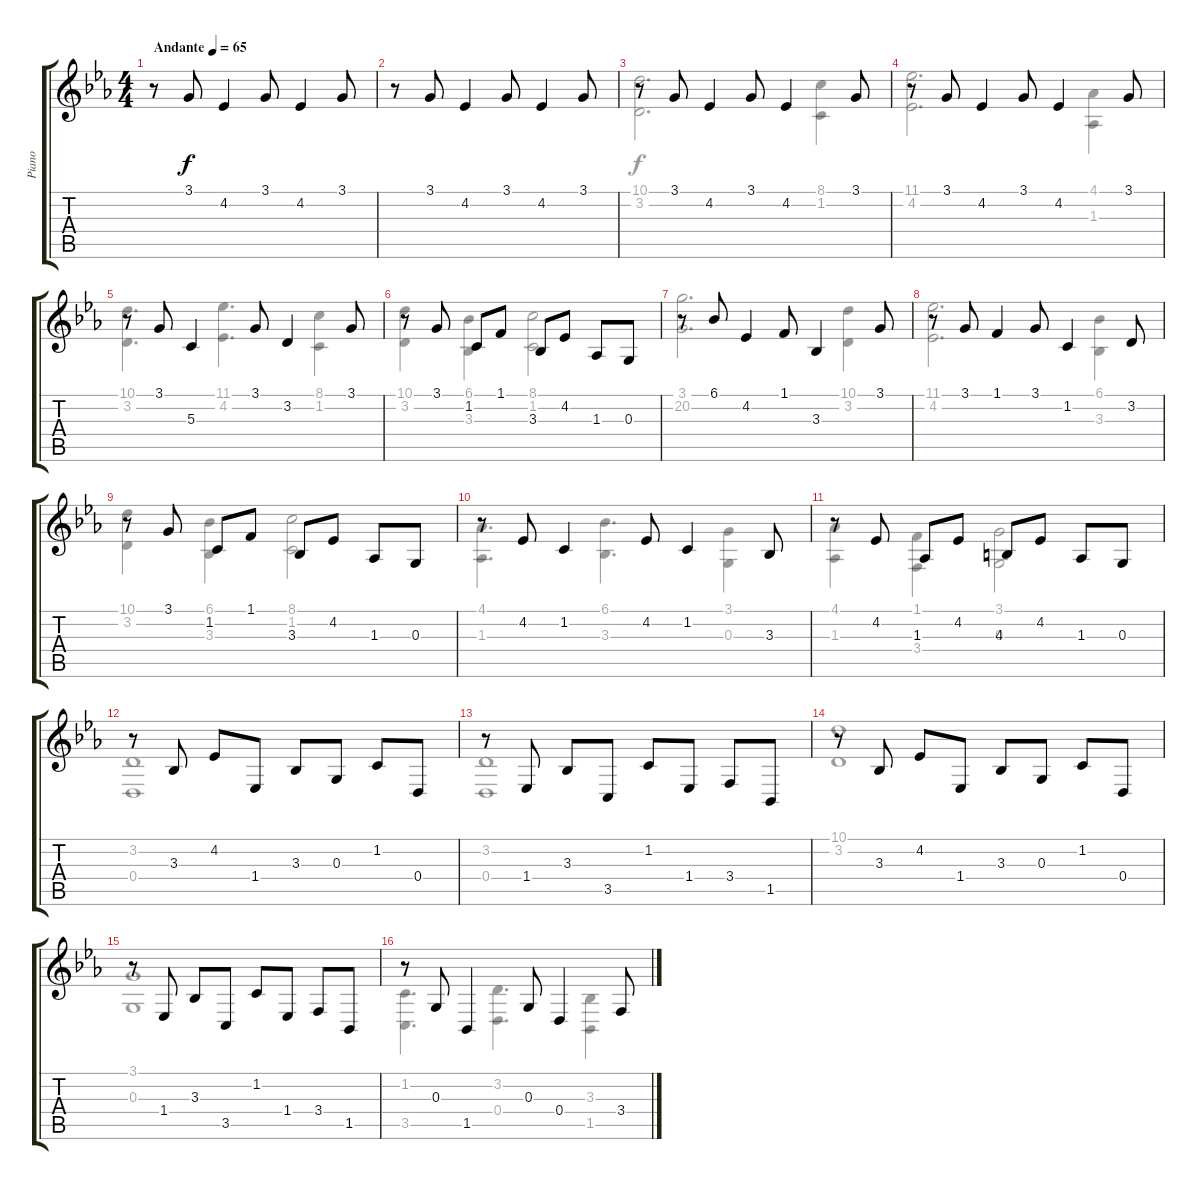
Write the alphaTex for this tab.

\track ("Piano" "Piano") {instrument acousticgrandpiano}
\staff {score tabs}
\tuning (E4 B3 G3 D3 A2 E2) {hide}
\voice
\ts (4 4)
\tempo (65 "Andante")
\clef g2
\ks cminor
r.8{dy f instrument acousticgrandpiano} 3.1.8 4.2.4 3.1.8 4.2.4 3.1.8 |
r.8 3.1.8 4.2.4 3.1.8 4.2.4 3.1.8 |
r.8 3.1.8 4.2.4 3.1.8 4.2.4 3.1.8 |
r.8 3.1.8 4.2.4 3.1.8 4.2.4 3.1.8 |
r.8 3.1.8 5.3.4 3.1.8 3.2.4 3.1.8 |
r.8 3.1.8 1.2.8 1.1.8 3.3.8 4.2.8 1.3.8 0.3.8 |
r.8 6.1.8 4.2.4 1.1.8 3.3.4 3.1.8 |
r.8 3.1.8 1.1.4 3.1.8 1.2.4 3.2.8 |
r.8 3.1.8 1.2.8 1.1.8 3.3.8 4.2.8 1.3.8 0.3.8 |
r.8 4.2.8 1.2.4 4.2.8 1.2.4 3.3.8 |
r.8 4.2.8 1.3.8 4.2.8 4.3.8 4.2.8 1.3.8 0.3.8 |
r.8 3.3.8 4.2.8 1.4.8 3.3.8 0.3.8 1.2.8 0.4.8 |
r.8 1.4.8 3.3.8 3.5.8 1.2.8 1.4.8 3.4.8 1.5.8 |
r.8 3.3.8 4.2.8 1.4.8 3.3.8 0.3.8 1.2.8 0.4.8 |
r.8 1.4.8 3.3.8 3.5.8 1.2.8 1.4.8 3.4.8 1.5.8 |
r.8 0.3.8 1.5.4 0.3.8 0.4.4 3.4.8
\voice
\clef g2
\ottava regular
\simile none
\ks cminor
|
|
(10.1 3.2).2{d} (8.1 1.2).4 |
(11.1 4.2).2{d} (4.1 1.3).4 |
(10.1 3.2).4{d} (11.1 4.2).4{d} (8.1 1.2).4 |
(10.1 3.2).4 (6.1 3.3).4 (8.1 1.2).2 |
(3.1 20.2).2{d} (10.1 3.2).4 |
(11.1 4.2).2{d} (6.1 3.3).4 |
(10.1 3.2).4 (6.1 3.3).4 (8.1 1.2).2 |
(4.1 1.3).4{d} (6.1 3.3).4{d} (3.1 0.3).4 |
(4.1 1.3).4 (1.1 3.4).4 (3.1 0.3).2 |
(3.2 0.4).1 |
(3.2 0.4).1 |
(10.1 3.2).1 |
(3.1 0.3).1 |
(1.2 3.5).4{d} (3.2 0.4).4{d} (3.3 1.5).4
